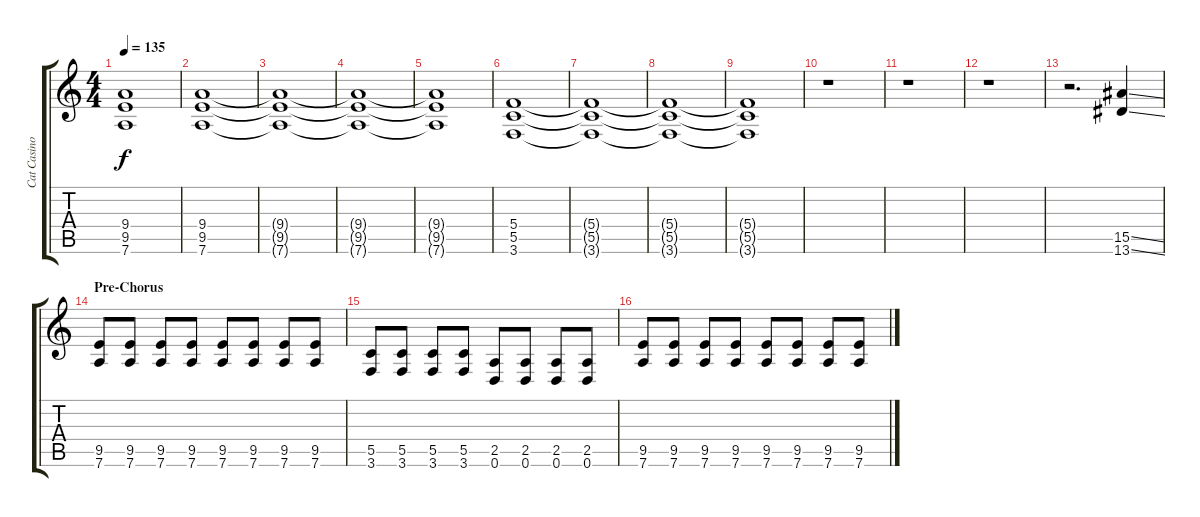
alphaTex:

\track ("Cat Casino" "Cat Casino") {instrument distortionguitar}
\staff {score tabs}
\tuning (D4 A3 F3 C3 G2 D2) {hide}
\ts (4 4)
\tempo 135
\clef g2
\ks c
(9.4{t} 9.5{t} 7.6{t}).1{dy f} |
(9.4 9.5 7.6).1 |
(9.4{t} 9.5{t} 7.6{t}).1 |
(9.4{t} 9.5{t} 7.6{t}).1 |
(9.4{t} 9.5{t} 7.6{t}).1 |
(5.4 5.5 3.6).1 |
(5.4{t} 5.5{t} 3.6{t}).1 |
(5.4{t} 5.5{t} 3.6{t}).1 |
(5.4{t} 5.5{t} 3.6{t}).1 |
r.1 |
r.1 |
r.1 |
r.2{d} (15.5{ss} 13.6{ss}).4 |
\section ("" "Pre-Chorus")
(9.5 7.6).8 (9.5 7.6).8 (9.5 7.6).8 (9.5 7.6).8 (9.5 7.6).8 (9.5 7.6).8 (9.5 7.6).8 (9.5 7.6).8 |
(5.5 3.6).8 (5.5 3.6).8 (5.5 3.6).8 (5.5 3.6).8 (2.5 0.6).8 (2.5 0.6).8 (2.5 0.6).8 (2.5 0.6).8 |
(9.5 7.6).8 (9.5 7.6).8 (9.5 7.6).8 (9.5 7.6).8 (9.5 7.6).8 (9.5 7.6).8 (9.5 7.6).8 (9.5 7.6).8
